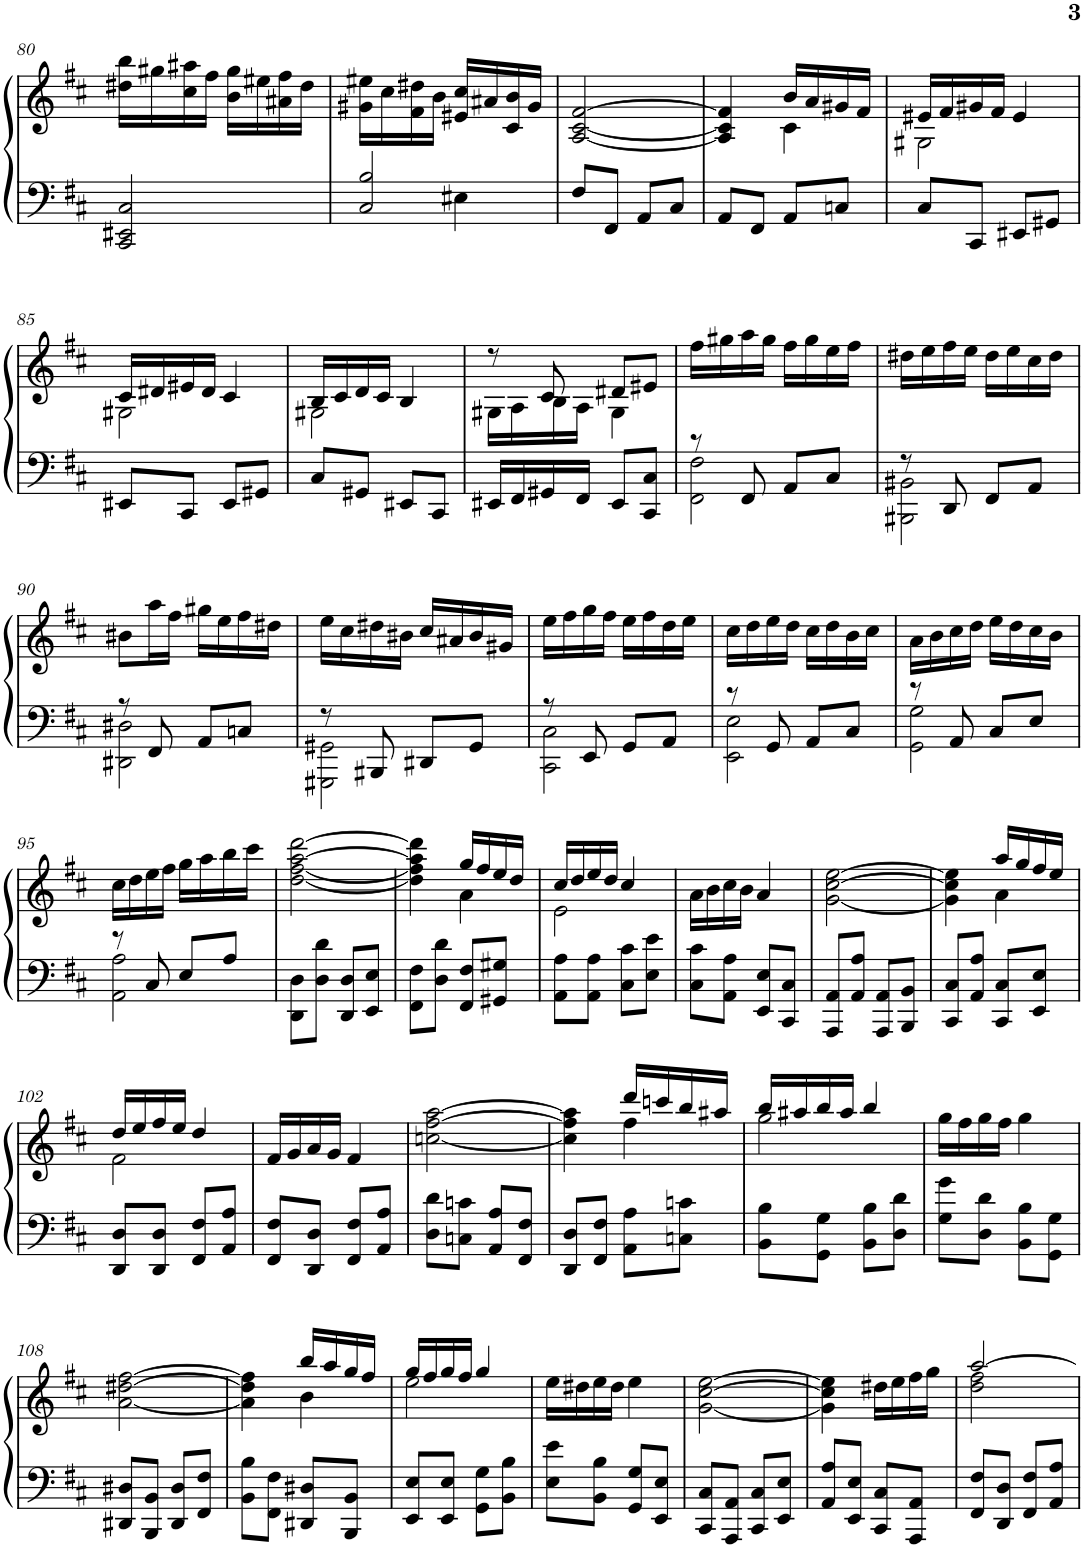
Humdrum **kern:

**kern	**kern
*part1	*part1
*staff2	*staff1
*I"Piano	*
*I'Pno.	*
!!LO:PB:g=z
*clefF4	*clefG2
*k[f#c#]	*k[f#c#]
*M2/4	*M2/4
=80	=80
2CC#/ 2EE#X/ 2C#/	16dd#X\ 16bb\LL
.	16gg#X\
.	16cc#\ 16aa#X\
.	16ff#\JJ
.	16b\ 16gg#\LL
.	16ee#X\
.	16a#X\ 16ff#\
.	16dd#\JJ
=81	=81
*^	*
2C#/ 2B/	4ryy	16g#X\ 16ee#X\LL
.	.	16cc#\
.	.	16f#\ 16dd#X\
.	.	16b\JJ
.	4E#X\	16e#X/ 16cc#/LL
.	.	16a#X/
.	.	16c#/ 16b/
.	.	16g#/JJ
*v	*v	*
=82	=82
8F#/L	[2A/ [2c#/ [2f#/
8FF#/J	.
8AA/L	.
8C#/J	.
=83	=83
*	*^
8AA/L	4A/] 4c#/] 4f#/]	4ryy
8FF#/J	.	.
8AA/L	16b/LL	4c#\
.	16a/	.
8Cn/J	16g#X/	.
.	16f#/JJ	.
=84	=84	=84
8C#/L	16e#X/LL	2G#X\
.	16f#/	.
8CC#/J	16g#X/	.
.	16f#/JJ	.
8EE#X/L	4e#/	.
8GG#X/J	.	.
!!LO:LB:g=z	!!
=85	=85	=85
8EE#X/L	16c#/LL	2G#X\
.	16d#X/	.
8CC#/J	16e#X/	.
.	16d#/JJ	.
8EE#/L	4c#/	.
8GG#X/J	.	.
=86	=86	=86
8C#/L	16B/LL	2G#X\
.	16c#/	.
8GG#X/J	16d/	.
.	16c#/JJ	.
8EE#X/L	4B/	.
8CC#/J	.	.
=87	=87	=87
16EE#X/LL	8r	16G#X\LL
16FF#/	.	16A\
16GG#X/	8c#/	16B\
16FF#/JJ	.	16A\JJ
8EE#/L	8d#X/L	4G#\
8CC#/ 8C#/J	8e#X/J	.
*	*v	*v
=88	=88
*^	*
8r	2FF#\ 2F#\	16ff#\LL
.	.	16gg#X\
8FF#/	.	16aa\
.	.	16gg#\JJ
8AA/L	.	16ff#\LL
.	.	16gg#\
8C#/J	.	16ee\
.	.	16ff#\JJ
=89	=89	=89
8r	2BBB#X\ 2BB#X\	16dd#X\LL
.	.	16ee\
8DD/	.	16ff#\
.	.	16ee\JJ
8FF#/L	.	16dd#\LL
.	.	16ee\
8AA/J	.	16cc#\
.	.	16dd#\JJ
!!LO:LB:g=z
=90	=90	=90
8r	2DD#X\ 2D#X\	8b#X\L
8FF#/	.	16aa\L
.	.	16ff#\JJ
8AA/L	.	16gg#X\LL
.	.	16ee\
8Cn/J	.	16ff#\
.	.	16dd#X\JJ
=91	=91	=91
8r	2GGG#X\ 2GG#X\	16ee\LL
.	.	16cc#\
8BBB#X/	.	16dd#X\
.	.	16b#X\JJ
8DD#X/L	.	16cc#/LL
.	.	16a#X/
8GG#/J	.	16b#/
.	.	16g#X/JJ
=92	=92	=92
8r	2CC#\ 2C#\	16ee\LL
.	.	16ff#\
8EE/	.	16gg\
.	.	16ff#\JJ
8GG/L	.	16ee\LL
.	.	16ff#\
8AA/J	.	16dd\
.	.	16ee\JJ
=93	=93	=93
8r	2EE\ 2E\	16cc#\LL
.	.	16dd\
8GG/	.	16ee\
.	.	16dd\JJ
8AA/L	.	16cc#\LL
.	.	16dd\
8C#/J	.	16b\
.	.	16cc#\JJ
=94	=94	=94
8r	2GG\ 2G\	16a\LL
.	.	16b\
8AA/	.	16cc#\
.	.	16dd\JJ
8C#/L	.	16ee\LL
.	.	16dd\
8E/J	.	16cc#\
.	.	16b\JJ
!!LO:LB:g=z
=95	=95	=95
8r	2AA\ 2A\	16cc#\LL
.	.	16dd\
8C#/	.	16ee\
.	.	16ff#\JJ
8E/L	.	16gg\LL
.	.	16aa\
8A/J	.	16bb\
.	.	16ccc#\JJ
*v	*v	*
=96	=96
8DD\ 8D\L	[2dd\ [2ff#\ [2aa\ [2ddd\
8D\ 8d\J	.
8DD/ 8D/L	.
8EE/ 8E/J	.
=97	=97
*	*^
8FF#\ 8F#\L	4dd\] 4ff#\] 4aa\] 4ddd\]	4ryy
8D\ 8d\J	.	.
8FF#/ 8F#/L	16gg/LL	4a\
.	16ff#/	.
8GG#X/ 8G#X/J	16ee/	.
.	16dd/JJ	.
=98	=98	=98
8AA\ 8A\L	16cc#/LL	2e\
.	16dd/	.
8AA\ 8A\J	16ee/	.
.	16dd/JJ	.
8C#\ 8c#\L	4cc#/	.
8E\ 8e\J	.	.
*	*v	*v
=99	=99
8C#\ 8c#\L	16a\LL
.	16b\
8AA\ 8A\J	16cc#\
.	16b\JJ
8EE/ 8E/L	4a/
8CC#/ 8C#/J	.
=100	=100
8AAA/ 8AA/L	[2g\ [2cc#\ [2ee\
8AA/ 8A/J	.
8AAA/ 8AA/L	.
8BBB/ 8BB/J	.
=101	=101
*	*^
8CC#/ 8C#/L	4g\] 4cc#\] 4ee\]	4ryy
8AA/ 8A/J	.	.
8CC#/ 8C#/L	16aa/LL	4a\
.	16gg/	.
8EE/ 8E/J	16ff#/	.
.	16ee/JJ	.
!!LO:LB:g=z	!!
=102	=102	=102
8DD/ 8D/L	16dd/LL	2f#\
.	16ee/	.
8DD/ 8D/J	16ff#/	.
.	16ee/JJ	.
8FF#/ 8F#/L	4dd/	.
8AA/ 8A/J	.	.
*	*v	*v
=103	=103
8FF#/ 8F#/L	16f#/LL
.	16g/
8DD/ 8D/J	16a/
.	16g/JJ
8FF#/ 8F#/L	4f#/
8AA/ 8A/J	.
=104	=104
8D\ 8d\L	[2ccn\ [2ff#\ [2aa\
8Cn\ 8cn\J	.
8AA/ 8A/L	.
8FF#/ 8F#/J	.
=105	=105
*	*^
8DD/ 8D/L	4cc\] 4ff#\] 4aa\]	4ryy
8FF#/ 8F#/J	.	.
8AA\ 8A\L	16ddd/LL	4ff#\
.	16cccn/	.
8Cn\ 8cn\J	16bb/	.
.	16aa#X/JJ	.
=106	=106	=106
8BB\ 8B\L	16bb/LL	2gg\
.	16aa#X/	.
8GG\ 8G\J	16bb/	.
.	16aa#/JJ	.
8BB\ 8B\L	4bb/	.
8D\ 8d\J	.	.
*	*v	*v
=107	=107
8G\ 8g\L	16gg\LL
.	16ff#\
8D\ 8d\J	16gg\
.	16ff#\JJ
8BB\ 8B\L	4gg\
8GG\ 8G\J	.
!!LO:LB:g=z
=108	=108
8DD#X/ 8D#X/L	[2a\ [2dd#X\ [2ff#\
8BBB/ 8BB/J	.
8DD#/ 8D#/L	.
8FF#/ 8F#/J	.
=109	=109
*	*^
8BB\ 8B\L	4a\] 4dd#\] 4ff#\]	4ryy
8FF#\ 8F#\J	.	.
8DD#X/ 8D#X/L	16bb/LL	4b\
.	16aa/	.
8BBB/ 8BB/J	16gg/	.
.	16ff#/JJ	.
=110	=110	=110
8EE/ 8E/L	16gg/LL	2ee\
.	16ff#/	.
8EE/ 8E/J	16gg/	.
.	16ff#/JJ	.
8GG\ 8G\L	4gg/	.
8BB\ 8B\J	.	.
*	*v	*v
=111	=111
8E\ 8e\L	16ee\LL
.	16dd#X\
8BB\ 8B\J	16ee\
.	16dd#\JJ
8GG/ 8G/L	4ee\
8EE/ 8E/J	.
=112	=112
8CC#/ 8C#/L	[2g\ [2cc#\ [2ee\
8AAA/ 8AA/J	.
8CC#/ 8C#/L	.
8EE/ 8E/J	.
=113	=113
8AA/ 8A/L	4g\] 4cc#\] 4ee\]
8EE/ 8E/J	.
8CC#/ 8C#/L	16dd#X\LL
.	16ee\
8AAA/ 8AA/J	16ff#\
.	16gg\JJ
=114	=114
*	*^
8FF#/ 8F#/L	[2aa/	2dd\ 2ff#\
8DD/ 8D/J	.	.
8FF#/ 8F#/L	.	.
8AA/ 8A/J	.	.
*	*v	*v
=	=
*-	*-
